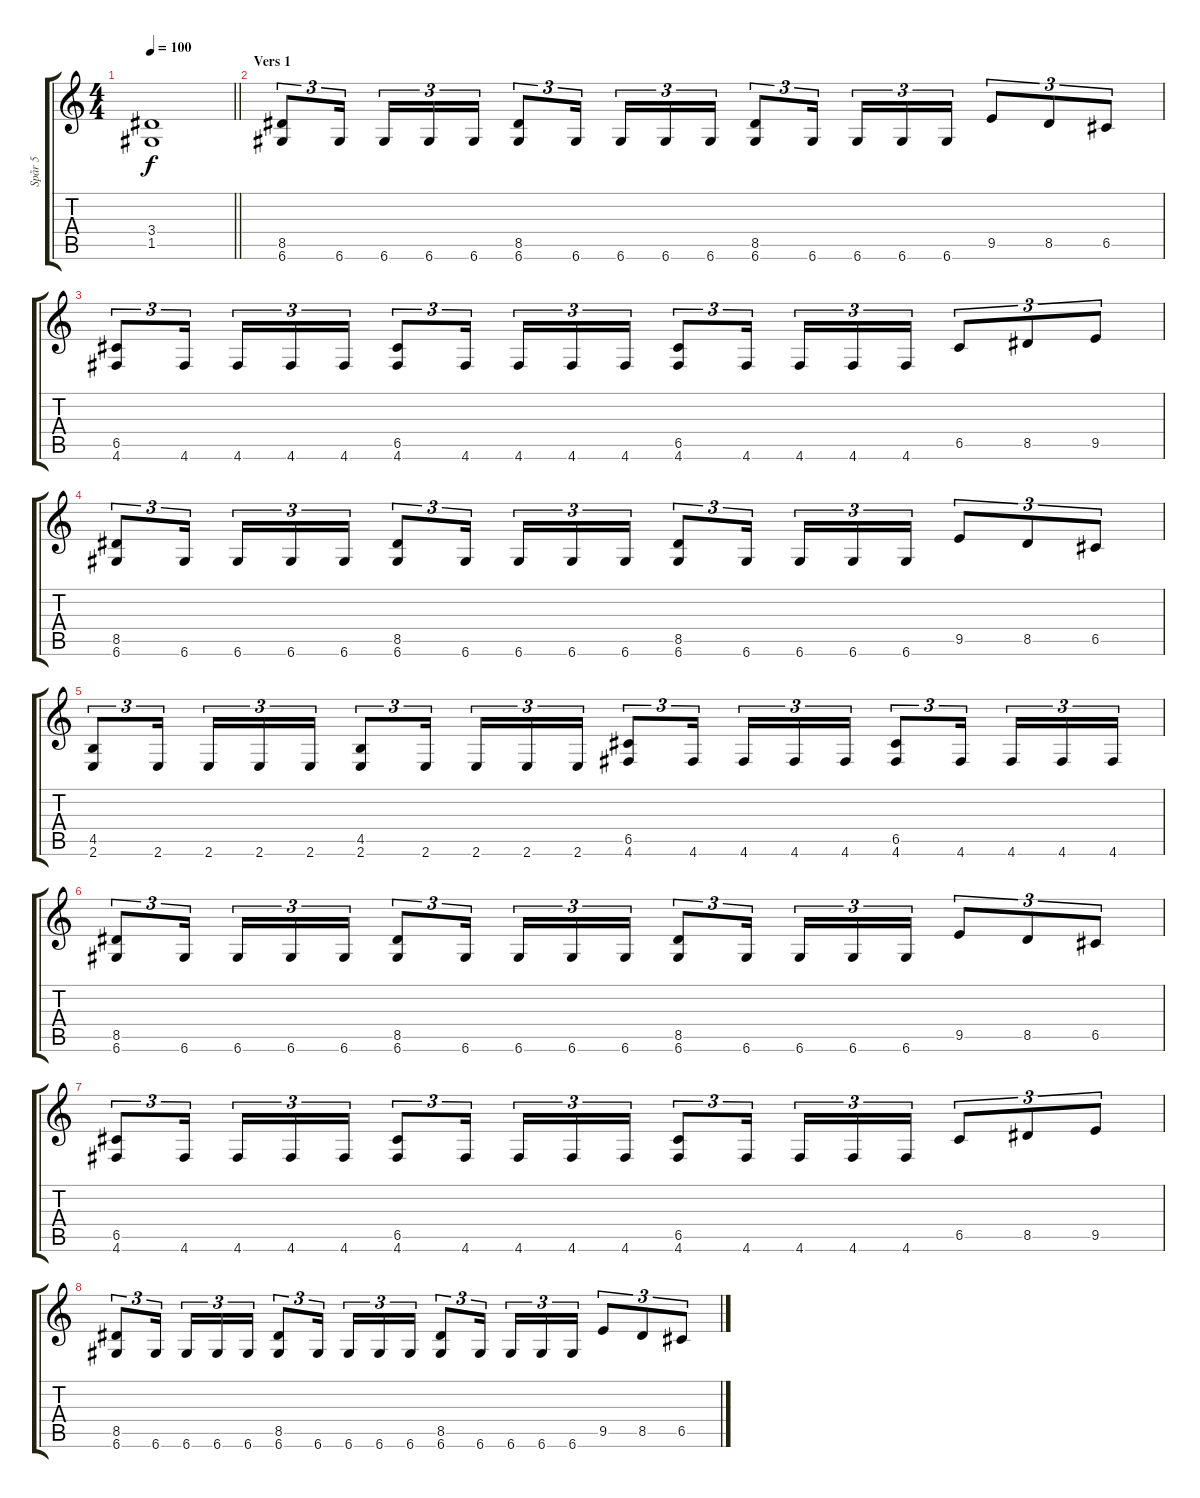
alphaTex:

\track ("Spår 5" "Spår 5") {solo instrument distortionguitar}
\staff {score tabs}
\tuning (D4 A3 F3 C3 G2 D2) {hide}
\ts (4 4)
\tempo 100
\clef g2
\barLineRight lightlight
\ks c
(3.4 1.5).1{dy f} |
\section ("" "Vers 1")
(8.5 6.6).8{tu (3 2)} 6.6.16{tu (3 2) beam splitsecondary} 6.6.16{tu (3 2)} 6.6.16{tu (3 2)} 6.6.16{tu (3 2)} (8.5 6.6).8{tu (3 2)} 6.6.16{tu (3 2) beam splitsecondary} 6.6.16{tu (3 2)} 6.6.16{tu (3 2)} 6.6.16{tu (3 2)} (8.5 6.6).8{tu (3 2)} 6.6.16{tu (3 2) beam splitsecondary} 6.6.16{tu (3 2)} 6.6.16{tu (3 2)} 6.6.16{tu (3 2)} 9.5.8{tu (3 2)} 8.5.8{tu (3 2)} 6.5.8{tu (3 2)} |
(6.5 4.6).8{tu (3 2)} 4.6.16{tu (3 2) beam splitsecondary} 4.6.16{tu (3 2)} 4.6.16{tu (3 2)} 4.6.16{tu (3 2)} (6.5 4.6).8{tu (3 2)} 4.6.16{tu (3 2) beam splitsecondary} 4.6.16{tu (3 2)} 4.6.16{tu (3 2)} 4.6.16{tu (3 2)} (6.5 4.6).8{tu (3 2)} 4.6.16{tu (3 2) beam splitsecondary} 4.6.16{tu (3 2)} 4.6.16{tu (3 2)} 4.6.16{tu (3 2)} 6.5.8{tu (3 2)} 8.5.8{tu (3 2)} 9.5.8{tu (3 2)} |
(8.5 6.6).8{tu (3 2)} 6.6.16{tu (3 2) beam splitsecondary} 6.6.16{tu (3 2)} 6.6.16{tu (3 2)} 6.6.16{tu (3 2)} (8.5 6.6).8{tu (3 2)} 6.6.16{tu (3 2) beam splitsecondary} 6.6.16{tu (3 2)} 6.6.16{tu (3 2)} 6.6.16{tu (3 2)} (8.5 6.6).8{tu (3 2)} 6.6.16{tu (3 2) beam splitsecondary} 6.6.16{tu (3 2)} 6.6.16{tu (3 2)} 6.6.16{tu (3 2)} 9.5.8{tu (3 2)} 8.5.8{tu (3 2)} 6.5.8{tu (3 2)} |
(4.5 2.6).8{tu (3 2)} 2.6.16{tu (3 2) beam splitsecondary} 2.6.16{tu (3 2)} 2.6.16{tu (3 2)} 2.6.16{tu (3 2)} (4.5 2.6).8{tu (3 2)} 2.6.16{tu (3 2) beam splitsecondary} 2.6.16{tu (3 2)} 2.6.16{tu (3 2)} 2.6.16{tu (3 2)} (6.5 4.6).8{tu (3 2)} 4.6.16{tu (3 2) beam splitsecondary} 4.6.16{tu (3 2)} 4.6.16{tu (3 2)} 4.6.16{tu (3 2)} (6.5 4.6).8{tu (3 2)} 4.6.16{tu (3 2) beam splitsecondary} 4.6.16{tu (3 2)} 4.6.16{tu (3 2)} 4.6.16{tu (3 2)} |
(8.5 6.6).8{tu (3 2)} 6.6.16{tu (3 2) beam splitsecondary} 6.6.16{tu (3 2)} 6.6.16{tu (3 2)} 6.6.16{tu (3 2)} (8.5 6.6).8{tu (3 2)} 6.6.16{tu (3 2) beam splitsecondary} 6.6.16{tu (3 2)} 6.6.16{tu (3 2)} 6.6.16{tu (3 2)} (8.5 6.6).8{tu (3 2)} 6.6.16{tu (3 2) beam splitsecondary} 6.6.16{tu (3 2)} 6.6.16{tu (3 2)} 6.6.16{tu (3 2)} 9.5.8{tu (3 2)} 8.5.8{tu (3 2)} 6.5.8{tu (3 2)} |
(6.5 4.6).8{tu (3 2)} 4.6.16{tu (3 2) beam splitsecondary} 4.6.16{tu (3 2)} 4.6.16{tu (3 2)} 4.6.16{tu (3 2)} (6.5 4.6).8{tu (3 2)} 4.6.16{tu (3 2) beam splitsecondary} 4.6.16{tu (3 2)} 4.6.16{tu (3 2)} 4.6.16{tu (3 2)} (6.5 4.6).8{tu (3 2)} 4.6.16{tu (3 2) beam splitsecondary} 4.6.16{tu (3 2)} 4.6.16{tu (3 2)} 4.6.16{tu (3 2)} 6.5.8{tu (3 2)} 8.5.8{tu (3 2)} 9.5.8{tu (3 2)} |
(8.5 6.6).8{tu (3 2)} 6.6.16{tu (3 2) beam splitsecondary} 6.6.16{tu (3 2)} 6.6.16{tu (3 2)} 6.6.16{tu (3 2)} (8.5 6.6).8{tu (3 2)} 6.6.16{tu (3 2) beam splitsecondary} 6.6.16{tu (3 2)} 6.6.16{tu (3 2)} 6.6.16{tu (3 2)} (8.5 6.6).8{tu (3 2)} 6.6.16{tu (3 2) beam splitsecondary} 6.6.16{tu (3 2)} 6.6.16{tu (3 2)} 6.6.16{tu (3 2)} 9.5.8{tu (3 2)} 8.5.8{tu (3 2)} 6.5.8{tu (3 2)}
